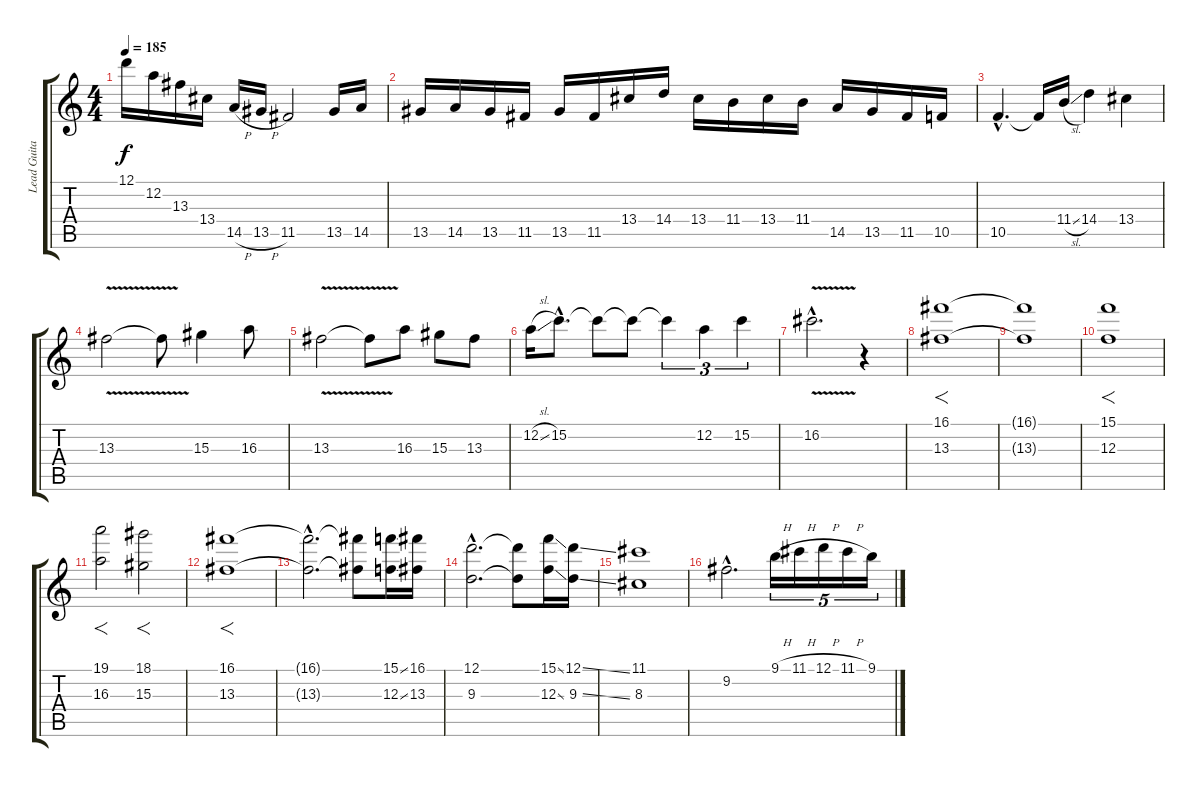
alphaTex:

\track ("Lead Guitar" "Lead Guita") {instrument overdrivenguitar}
\staff {score tabs}
\tuning (D4 A3 F3 C3 G2 D2) {hide}
\ts (4 4)
\tempo 185
\clef g2
\ks c
12.1.16{dy f} 12.2.16 13.3.16 13.4.16 14.5{h}.16 13.5{h}.16 11.5.2 13.5.16 14.5.16 |
13.5.16 14.5.16 13.5.16 11.5.16 13.5.16 11.5.16 13.4.16 14.4.16 13.4.16 11.4.16 13.4.16 11.4.16 14.5.16 13.5.16 11.5.16 10.5.16 |
10.5{hac}.4{d} 10.5{t}.16 11.4{sl}.16 14.4.4 13.4.4 |
13.3{v}.2 13.3{t}.8 15.3.4 16.3.8 |
13.3{v}.2 13.3{t}.8 16.3.8 15.3.8 13.3.8 |
12.2{sl}.16 15.2{hac}.8{d} 15.2{t}.8 15.2{t}.8 15.2{t}.4{tu (3 2)} 12.2.4{tu (3 2)} 15.2.4{tu (3 2)} |
16.2{v hac}.2{d} r.4 |
(16.1 13.3).1{f} |
(16.1{t} 13.3{t}).1 |
(15.1 12.3).1{f} |
(19.1 16.3).2{f} (18.1 15.3).2{f} |
(16.1 13.3).1{f} |
(16.1{hac t} 13.3{hac t}).2{d} (16.1{t} 13.3{t}).8 (15.1{ss} 12.3{ss}).16 (16.1 13.3).16 |
(12.1{hac} 9.3{hac}).2{d} (12.1{t} 9.3{t}).8 (15.1{ss} 12.3{ss}).16 (12.1{ss} 9.3{ss}).16 |
(11.1 8.3).1 |
9.2{hac}.2{d} 9.1{h}.16{tu (5 4)} 11.1{h}.16{tu (5 4)} 12.1{h}.16{tu (5 4)} 11.1{h}.16{tu (5 4)} 9.1.16{tu (5 4)}
